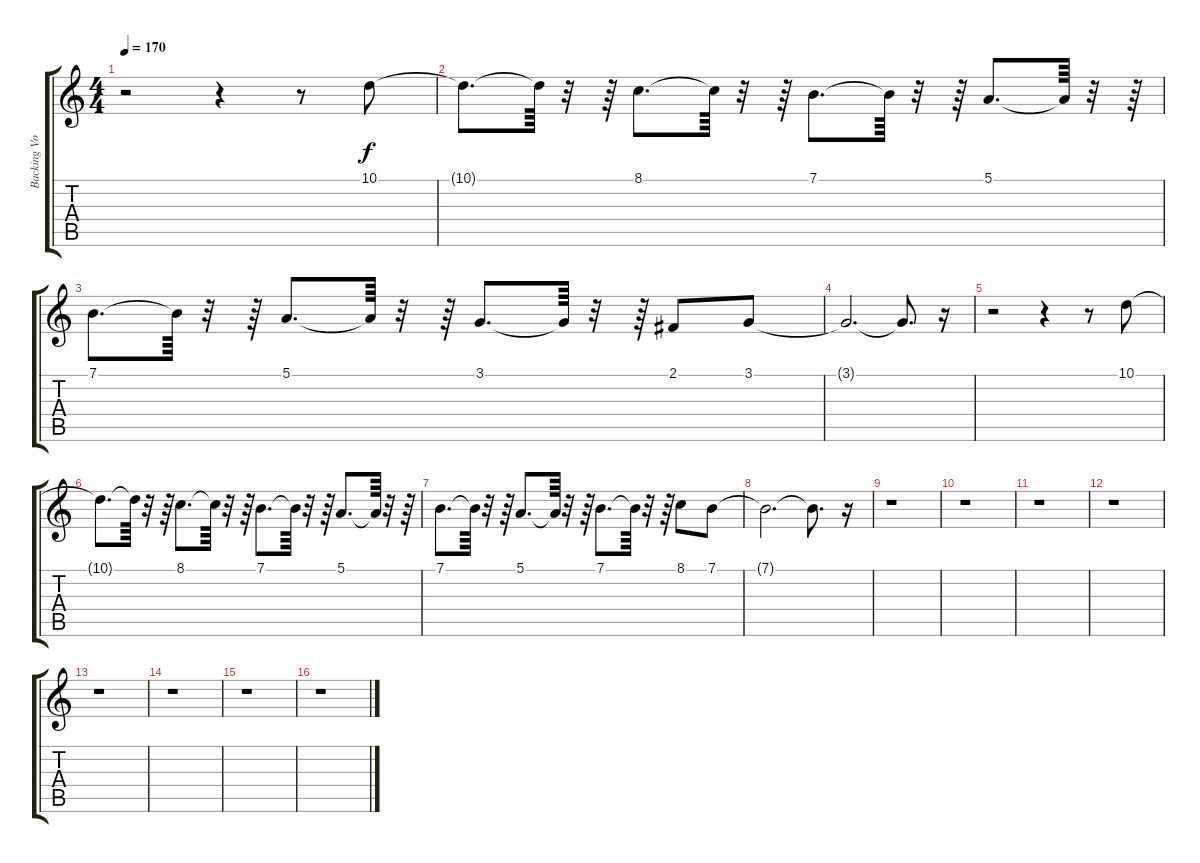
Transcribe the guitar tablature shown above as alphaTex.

\track ("Backing Vocals' Harmony" "Backing Vo") {instrument violin}
\staff {score tabs}
\tuning (E4 B3 G3 D3 A2 E2) {hide}
\ts (4 4)
\tempo 170
\clef g2
\ks c
r.2{dy f} r.4 r.8 10.1.8 |
10.1{t}.8{d} 10.1{t}.64 r.32 r.64 8.1.8{d} 8.1{t}.64 r.32 r.64 7.1.8{d} 7.1{t}.64 r.32 r.64 5.1.8{d} 5.1{t}.64 r.32 r.64 |
7.1.8{d} 7.1{t}.64 r.32 r.64 5.1.8{d} 5.1{t}.64 r.32 r.64 3.1.8{d} 3.1{t}.64 r.32 r.64 2.1.8 3.1.8 |
3.1{t}.2{d} 3.1{t}.8{d} r.16 |
r.2 r.4 r.8 10.1.8 |
10.1{t}.8{d} 10.1{t}.64 r.32 r.64 8.1.8{d} 8.1{t}.64 r.32 r.64 7.1.8{d} 7.1{t}.64 r.32 r.64 5.1.8{d} 5.1{t}.64 r.32 r.64 |
7.1.8{d} 7.1{t}.64 r.32 r.64 5.1.8{d} 5.1{t}.64 r.32 r.64 7.1.8{d} 7.1{t}.64 r.32 r.64 8.1.8 7.1.8 |
7.1{t}.2{d} 7.1{t}.8{d} r.16 |
r.1 |
r.1 |
r.1 |
r.1 |
r.1 |
r.1 |
r.1 |
r.1
